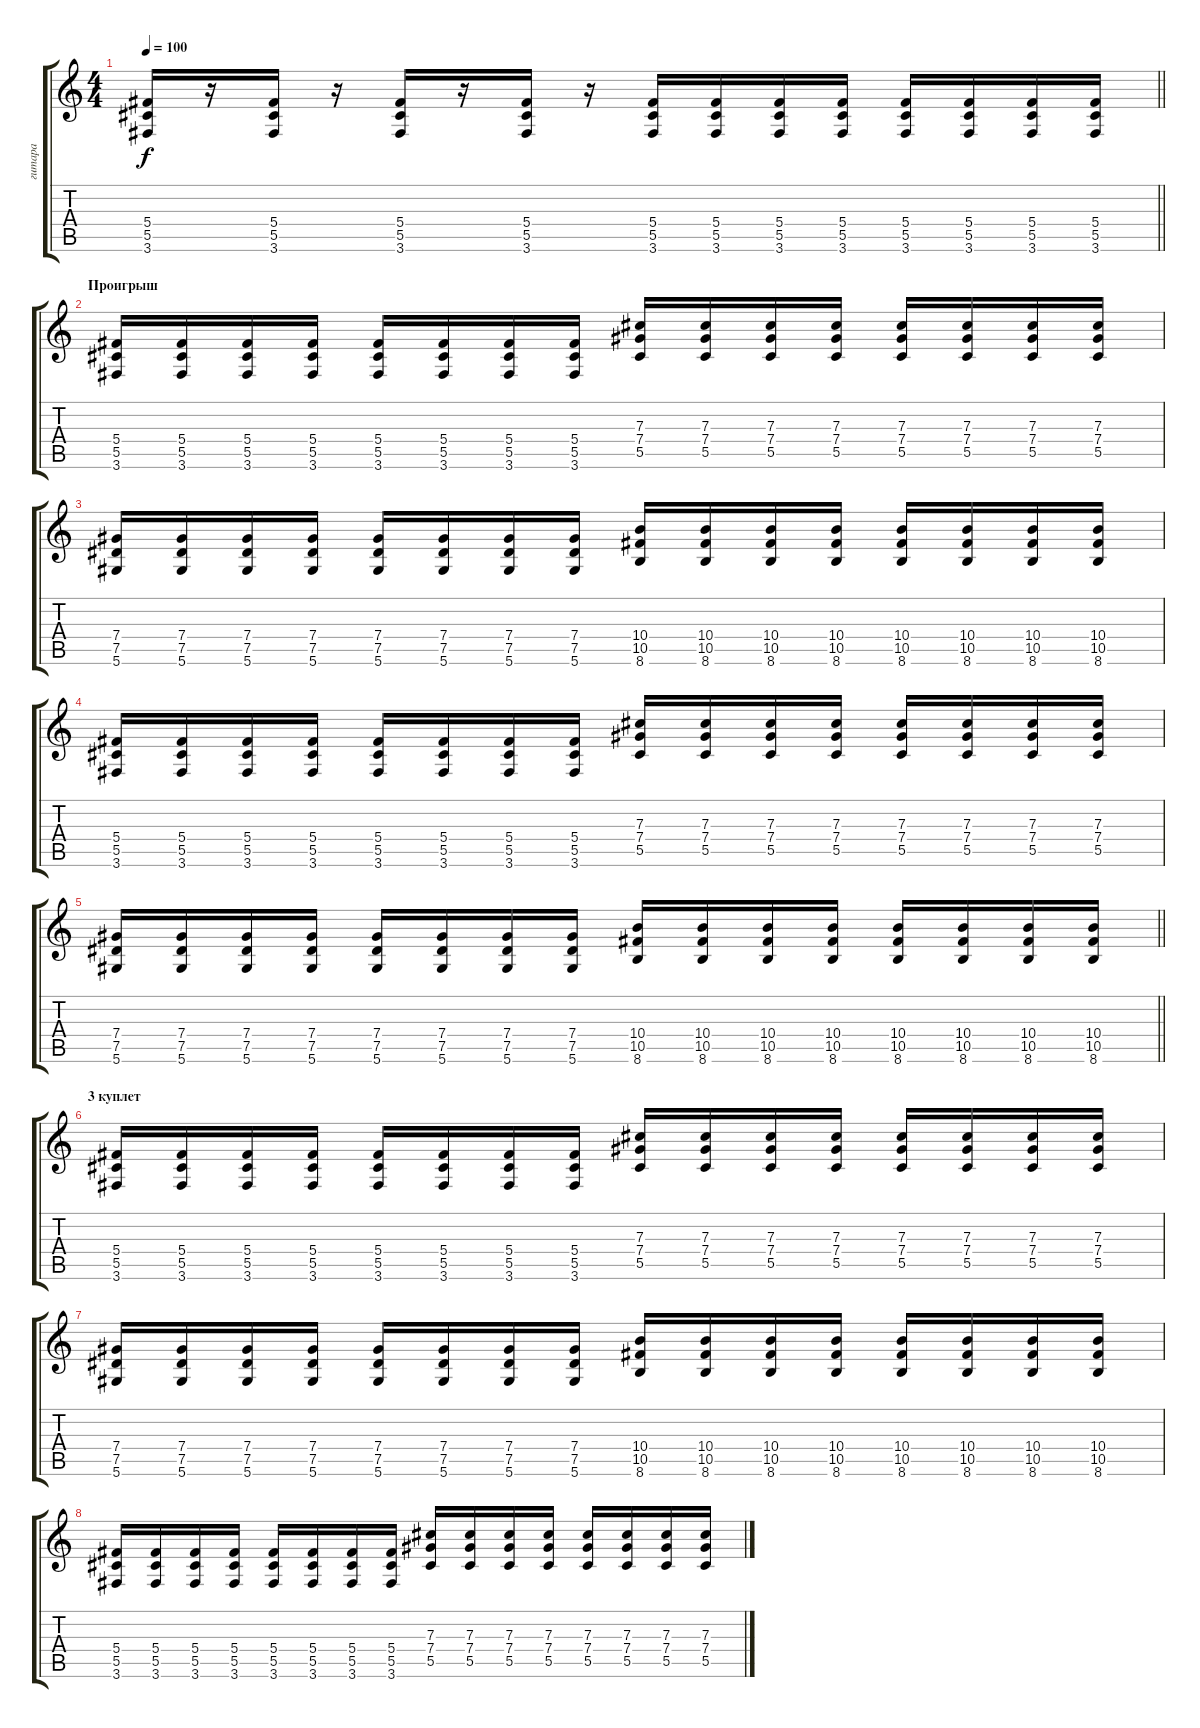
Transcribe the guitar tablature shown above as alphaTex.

\track ("гитара" "гитара") {instrument distortionguitar}
\staff {score tabs}
\tuning (Eb4 Bb3 Gb3 Db3 Ab2 Eb2) {hide}
\ts (4 4)
\tempo 100
\clef g2
\barLineRight lightlight
\ks c
(5.4 5.5 3.6).16{dy f} r.16 (5.4 5.5 3.6).16 r.16 (5.4 5.5 3.6).16 r.16 (5.4 5.5 3.6).16 r.16 (5.4 5.5 3.6).16 (5.4 5.5 3.6).16 (5.4 5.5 3.6).16 (5.4 5.5 3.6).16 (5.4 5.5 3.6).16 (5.4 5.5 3.6).16 (5.4 5.5 3.6).16 (5.4 5.5 3.6).16 |
\section ("" "Проигрыш")
(5.4 5.5 3.6).16 (5.4 5.5 3.6).16 (5.4 5.5 3.6).16 (5.4 5.5 3.6).16 (5.4 5.5 3.6).16 (5.4 5.5 3.6).16 (5.4 5.5 3.6).16 (5.4 5.5 3.6).16 (7.3 7.4 5.5).16 (7.3 7.4 5.5).16 (7.3 7.4 5.5).16 (7.3 7.4 5.5).16 (7.3 7.4 5.5).16 (7.3 7.4 5.5).16 (7.3 7.4 5.5).16 (7.3 7.4 5.5).16 |
(7.4 7.5 5.6).16 (7.4 7.5 5.6).16 (7.4 7.5 5.6).16 (7.4 7.5 5.6).16 (7.4 7.5 5.6).16 (7.4 7.5 5.6).16 (7.4 7.5 5.6).16 (7.4 7.5 5.6).16 (10.4 10.5 8.6).16 (10.4 10.5 8.6).16 (10.4 10.5 8.6).16 (10.4 10.5 8.6).16 (10.4 10.5 8.6).16 (10.4 10.5 8.6).16 (10.4 10.5 8.6).16 (10.4 10.5 8.6).16 |
(5.4 5.5 3.6).16 (5.4 5.5 3.6).16 (5.4 5.5 3.6).16 (5.4 5.5 3.6).16 (5.4 5.5 3.6).16 (5.4 5.5 3.6).16 (5.4 5.5 3.6).16 (5.4 5.5 3.6).16 (7.3 7.4 5.5).16 (7.3 7.4 5.5).16 (7.3 7.4 5.5).16 (7.3 7.4 5.5).16 (7.3 7.4 5.5).16 (7.3 7.4 5.5).16 (7.3 7.4 5.5).16 (7.3 7.4 5.5).16 |
\barLineRight lightlight
(7.4 7.5 5.6).16 (7.4 7.5 5.6).16 (7.4 7.5 5.6).16 (7.4 7.5 5.6).16 (7.4 7.5 5.6).16 (7.4 7.5 5.6).16 (7.4 7.5 5.6).16 (7.4 7.5 5.6).16 (10.4 10.5 8.6).16 (10.4 10.5 8.6).16 (10.4 10.5 8.6).16 (10.4 10.5 8.6).16 (10.4 10.5 8.6).16 (10.4 10.5 8.6).16 (10.4 10.5 8.6).16 (10.4 10.5 8.6).16 |
\section ("" "3 куплет")
(5.4 5.5 3.6).16 (5.4 5.5 3.6).16 (5.4 5.5 3.6).16 (5.4 5.5 3.6).16 (5.4 5.5 3.6).16 (5.4 5.5 3.6).16 (5.4 5.5 3.6).16 (5.4 5.5 3.6).16 (7.3 7.4 5.5).16 (7.3 7.4 5.5).16 (7.3 7.4 5.5).16 (7.3 7.4 5.5).16 (7.3 7.4 5.5).16 (7.3 7.4 5.5).16 (7.3 7.4 5.5).16 (7.3 7.4 5.5).16 |
(7.4 7.5 5.6).16 (7.4 7.5 5.6).16 (7.4 7.5 5.6).16 (7.4 7.5 5.6).16 (7.4 7.5 5.6).16 (7.4 7.5 5.6).16 (7.4 7.5 5.6).16 (7.4 7.5 5.6).16 (10.4 10.5 8.6).16 (10.4 10.5 8.6).16 (10.4 10.5 8.6).16 (10.4 10.5 8.6).16 (10.4 10.5 8.6).16 (10.4 10.5 8.6).16 (10.4 10.5 8.6).16 (10.4 10.5 8.6).16 |
(5.4 5.5 3.6).16 (5.4 5.5 3.6).16 (5.4 5.5 3.6).16 (5.4 5.5 3.6).16 (5.4 5.5 3.6).16 (5.4 5.5 3.6).16 (5.4 5.5 3.6).16 (5.4 5.5 3.6).16 (7.3 7.4 5.5).16 (7.3 7.4 5.5).16 (7.3 7.4 5.5).16 (7.3 7.4 5.5).16 (7.3 7.4 5.5).16 (7.3 7.4 5.5).16 (7.3 7.4 5.5).16 (7.3 7.4 5.5).16
